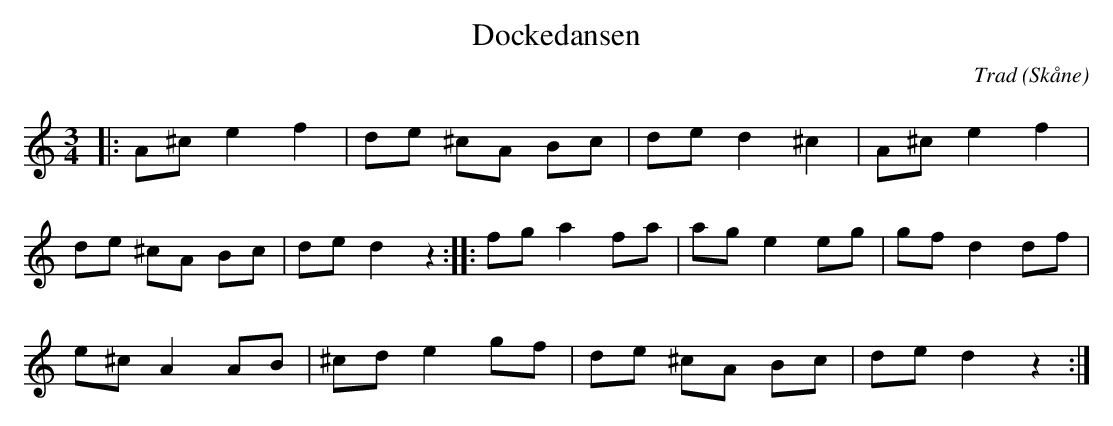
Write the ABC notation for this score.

X:1
T:Dockedansen
C:Trad
O:Skåne
M:3/4
L:1/8
K:C
|: A^c e2 f2 | de ^cA Bc | de d2 ^c2 | A^c e2 f2 |
de ^cA Bc | de d2 z2 :: fg a2 fa | ag e2 eg | gf d2 df |
e^c A2 AB | ^cd e2 gf | de ^cA Bc | de d2 z2 :|
